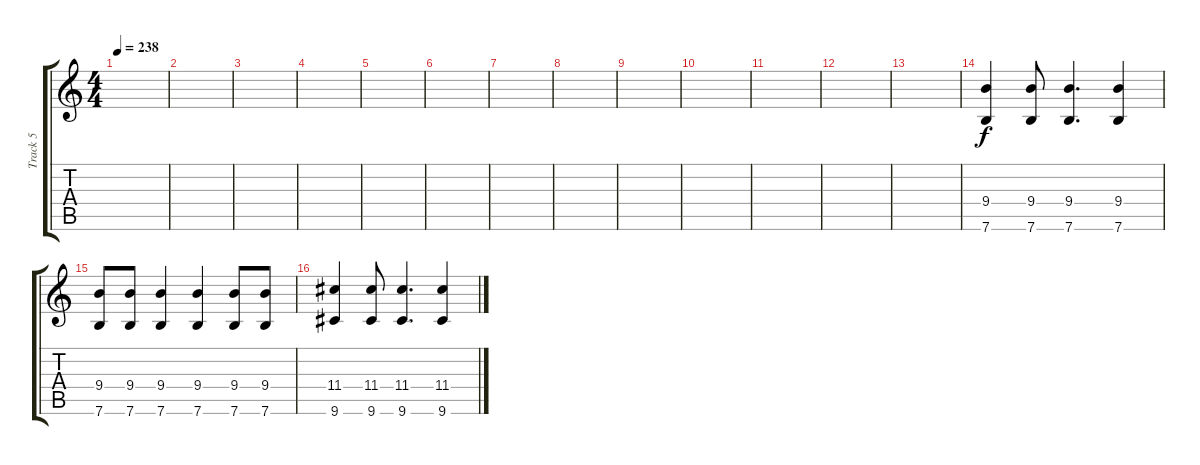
\track ("Track 5" "Track 5") {instrument overdrivenguitar}
\staff {score tabs}
\tuning (E4 B3 G3 D3 A2 E2) {hide}
\ts (4 4)
\tempo 238
\clef g2
\ks c
|
|
|
|
|
|
|
|
|
|
|
|
|
(9.4 7.6).4 (9.4 7.6).8 (9.4 7.6).4{d} (9.4 7.6).4 |
(9.4 7.6).8 (9.4 7.6).8 (9.4 7.6).4 (9.4 7.6).4 (9.4 7.6).8 (9.4 7.6).8 |
(11.4 9.6).4 (11.4 9.6).8 (11.4 9.6).4{d} (11.4 9.6).4
